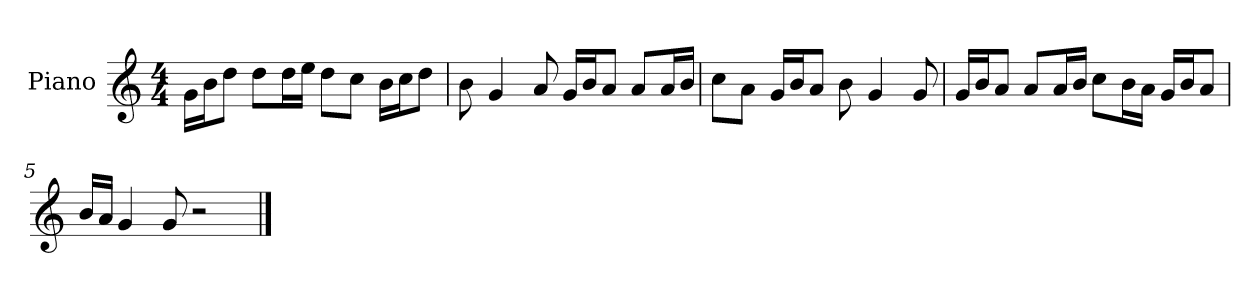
**kern
*part1
*staff1
*I"Piano
*I'P-no
*clefG2
*k[]
*M4/4
*MM90
=1
16g\LL
16b\J
8dd\J
8dd\L
16dd\L
16ee\JJ
8dd\L
8cc\J
16b\LL
16cc\J
8dd\J
=2
8b\
4g/
8a/
16g/LL
16b/J
8a/J
8a/L
16a/L
16b/JJ
=3
8cc\L
8a\J
16g/LL
16b/J
8a/J
8b\
4g/
8g/
=4
16g/LL
16b/J
8a/J
8a/L
16a/L
16b/JJ
8cc\L
16b\L
16a\JJ
16g/LL
16b/J
8a/J
!!LO:LB:g=z
=5
16b/LL
16a/JJ
4g/
8g/
2r
==
*-
